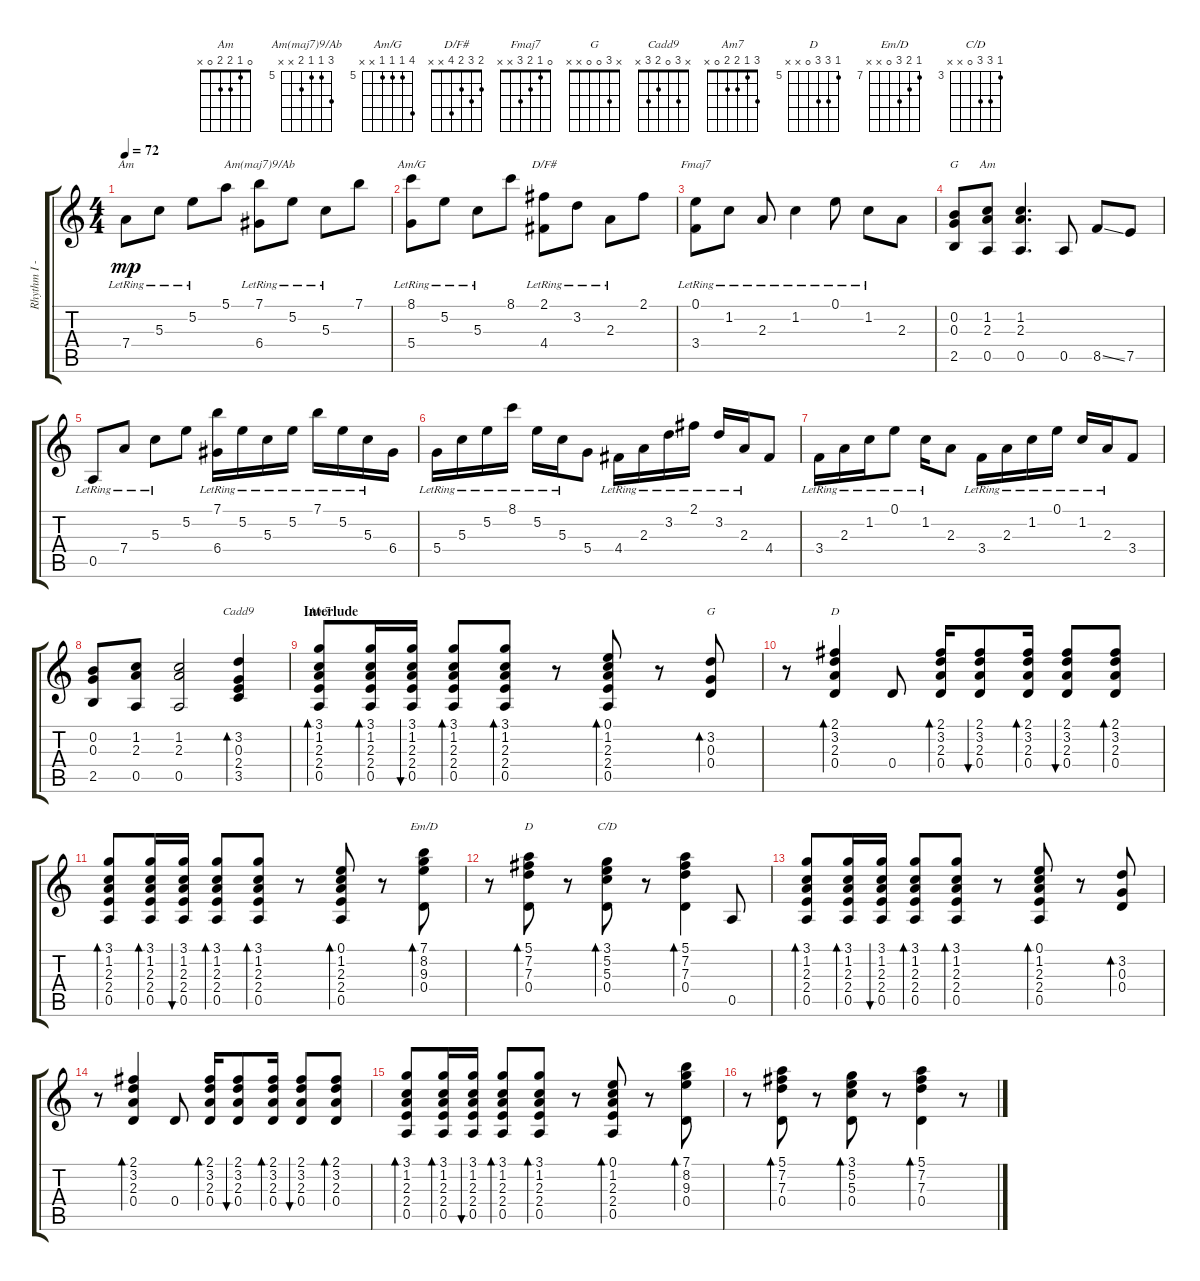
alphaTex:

\track ("Rhythm I - J. Page" "Rhythm I -") {instrument acousticguitarsteel}
\staff {score tabs}
\tuning (E4 B3 G3 D3 A2 E2) {hide}
\chord ("Am" 5 5 5 7 x x) {firstfret 5}
\chord ("Am(maj7)9/Ab" 7 5 5 6 x x) {firstfret 5}
\chord ("Am/G" 8 5 5 5 x x) {firstfret 5}
\chord ("D/F#" 2 3 2 4 x x)
\chord ("Fmaj7" 0 1 2 3 x x)
\chord ("G" 3 0 0 0 2 3)
\chord ("Am" 0 1 2 2 0 x)
\chord ("Cadd9" x 3 0 2 3 x)
\chord ("Am7" 3 1 2 2 0 x)
\chord ("G" x 3 0 0 x x)
\chord ("D" 2 3 2 0 x x)
\chord ("Em/D" 7 8 9 0 x x) {firstfret 7}
\chord ("D" 5 7 7 0 x x) {firstfret 5}
\chord ("C/D" 3 5 5 0 x x) {firstfret 3}
\ts (4 4)
\tempo 72
\clef g2
\ks c
7.4{lr}.8{ch "Am" dy mp} 5.3{lr}.8 5.2{lr}.8 5.1.8 (7.1{lr} 6.4{lr}).8{ch "Am(maj7)9/Ab"} 5.2{lr}.8 5.3{lr}.8 7.1.8 |
(8.1{lr} 5.4{lr}).8{ch "Am/G"} 5.2{lr}.8 5.3{lr}.8 8.1.8 (2.1{lr} 4.4{lr}).8{ch "D/F#"} 3.2{lr}.8 2.3{lr}.8 2.1.8 |
(0.1{lr} 3.4{lr}).8{ch "Fmaj7"} 1.2{lr}.8 2.3{lr}.8 1.2{lr}.4 0.1{lr}.8 1.2{lr}.8 2.3.8 |
(0.2 0.3 2.5).8{ch "G"} (1.2 2.3 0.5).8{ch "Am"} (1.2 2.3 0.5).4{d} 0.5.8 8.5{ss}.8 7.5.8 |
0.5{lr}.8 7.4{lr}.8 5.3{lr}.8 5.2.8 (7.1{lr} 6.4{lr}).16 5.2{lr}.16 5.3{lr}.16 5.2{lr}.16 7.1{lr}.16 5.2{lr}.16 5.3{lr}.16 6.4.16 |
5.4{lr}.16 5.3{lr}.16 5.2{lr}.16 8.1{lr}.16 5.2{lr}.16 5.3{lr}.16 5.4.8 4.4{lr}.16 2.3{lr}.16 3.2{lr}.16 2.1{lr}.16 3.2{lr}.16 2.3{lr}.16 4.4.8 |
3.4{lr}.16 2.3{lr}.16 1.2{lr}.16 0.1{lr}.8 1.2{lr}.16 2.3.8 3.4{lr}.16 2.3{lr}.16 1.2{lr}.16 0.1{lr}.16 1.2{lr}.16 2.3{lr}.16 3.4.8 |
(0.2 0.3 2.5).8 (1.2 2.3 0.5).8 (1.2 2.3 0.5).2 (3.2 0.3 2.4 3.5).4{bd 240 ch "Cadd9"} |
\section ("" "Interlude")
(3.1 1.2 2.3 2.4 0.5).8{bd 30 ch "Am7"} (3.1 1.2 2.3 2.4 0.5).16{bd 30} (3.1 1.2 2.3 2.4 0.5).16{bu 30} (3.1 1.2 2.3 2.4 0.5).8{bd 30} (3.1 1.2 2.3 2.4 0.5).8{bd 30} r.8 (0.1 1.2 2.3 2.4 0.5).8{bd 30} r.8 (3.2 0.3 0.4).8{bd 30 ch "G"} |
r.8 (2.1 3.2 2.3 0.4).4{bd 30 ch "D"} 0.4.8 (2.1 3.2 2.3 0.4).16{bd 30} (2.1 3.2 2.3 0.4).8{bu 30} (2.1 3.2 2.3 0.4).16{bd 30} (2.1 3.2 2.3 0.4).8{bu 30} (2.1 3.2 2.3 0.4).8{bd 30} |
(3.1 1.2 2.3 2.4 0.5).8{bd 30} (3.1 1.2 2.3 2.4 0.5).16{bd 30} (3.1 1.2 2.3 2.4 0.5).16{bu 30} (3.1 1.2 2.3 2.4 0.5).8{bd 30} (3.1 1.2 2.3 2.4 0.5).8{bd 30} r.8 (0.1 1.2 2.3 2.4 0.5).8{bd 30} r.8 (7.1 8.2 9.3 0.4).8{bd 30 ch "Em/D"} |
r.8 (5.1 7.2 7.3 0.4).8{bd 30 ch "D"} r.8 (3.1 5.2 5.3 0.4).8{bd 30 ch "C/D"} r.8 (5.1 7.2 7.3 0.4).4{bd 30} 0.5.8 |
(3.1 1.2 2.3 2.4 0.5).8{bd 30} (3.1 1.2 2.3 2.4 0.5).16{bd 30} (3.1 1.2 2.3 2.4 0.5).16{bu 30} (3.1 1.2 2.3 2.4 0.5).8{bd 30} (3.1 1.2 2.3 2.4 0.5).8{bd 30} r.8 (0.1 1.2 2.3 2.4 0.5).8{bd 30} r.8 (3.2 0.3 0.4).8{bd 30} |
r.8 (2.1 3.2 2.3 0.4).4{bd 30} 0.4.8 (2.1 3.2 2.3 0.4).16{bd 30} (2.1 3.2 2.3 0.4).8{bu 30} (2.1 3.2 2.3 0.4).16{bd 30} (2.1 3.2 2.3 0.4).8{bu 30} (2.1 3.2 2.3 0.4).8{bd 30} |
(3.1 1.2 2.3 2.4 0.5).8{bd 30} (3.1 1.2 2.3 2.4 0.5).16{bd 30} (3.1 1.2 2.3 2.4 0.5).16{bu 30} (3.1 1.2 2.3 2.4 0.5).8{bd 30} (3.1 1.2 2.3 2.4 0.5).8{bd 30} r.8 (0.1 1.2 2.3 2.4 0.5).8{bd 30} r.8 (7.1 8.2 9.3 0.4).8{bd 30} |
r.8 (5.1 7.2 7.3 0.4).8{bd 30} r.8 (3.1 5.2 5.3 0.4).8{bd 30} r.8 (5.1 7.2 7.3 0.4).4{bd 30} r.8
